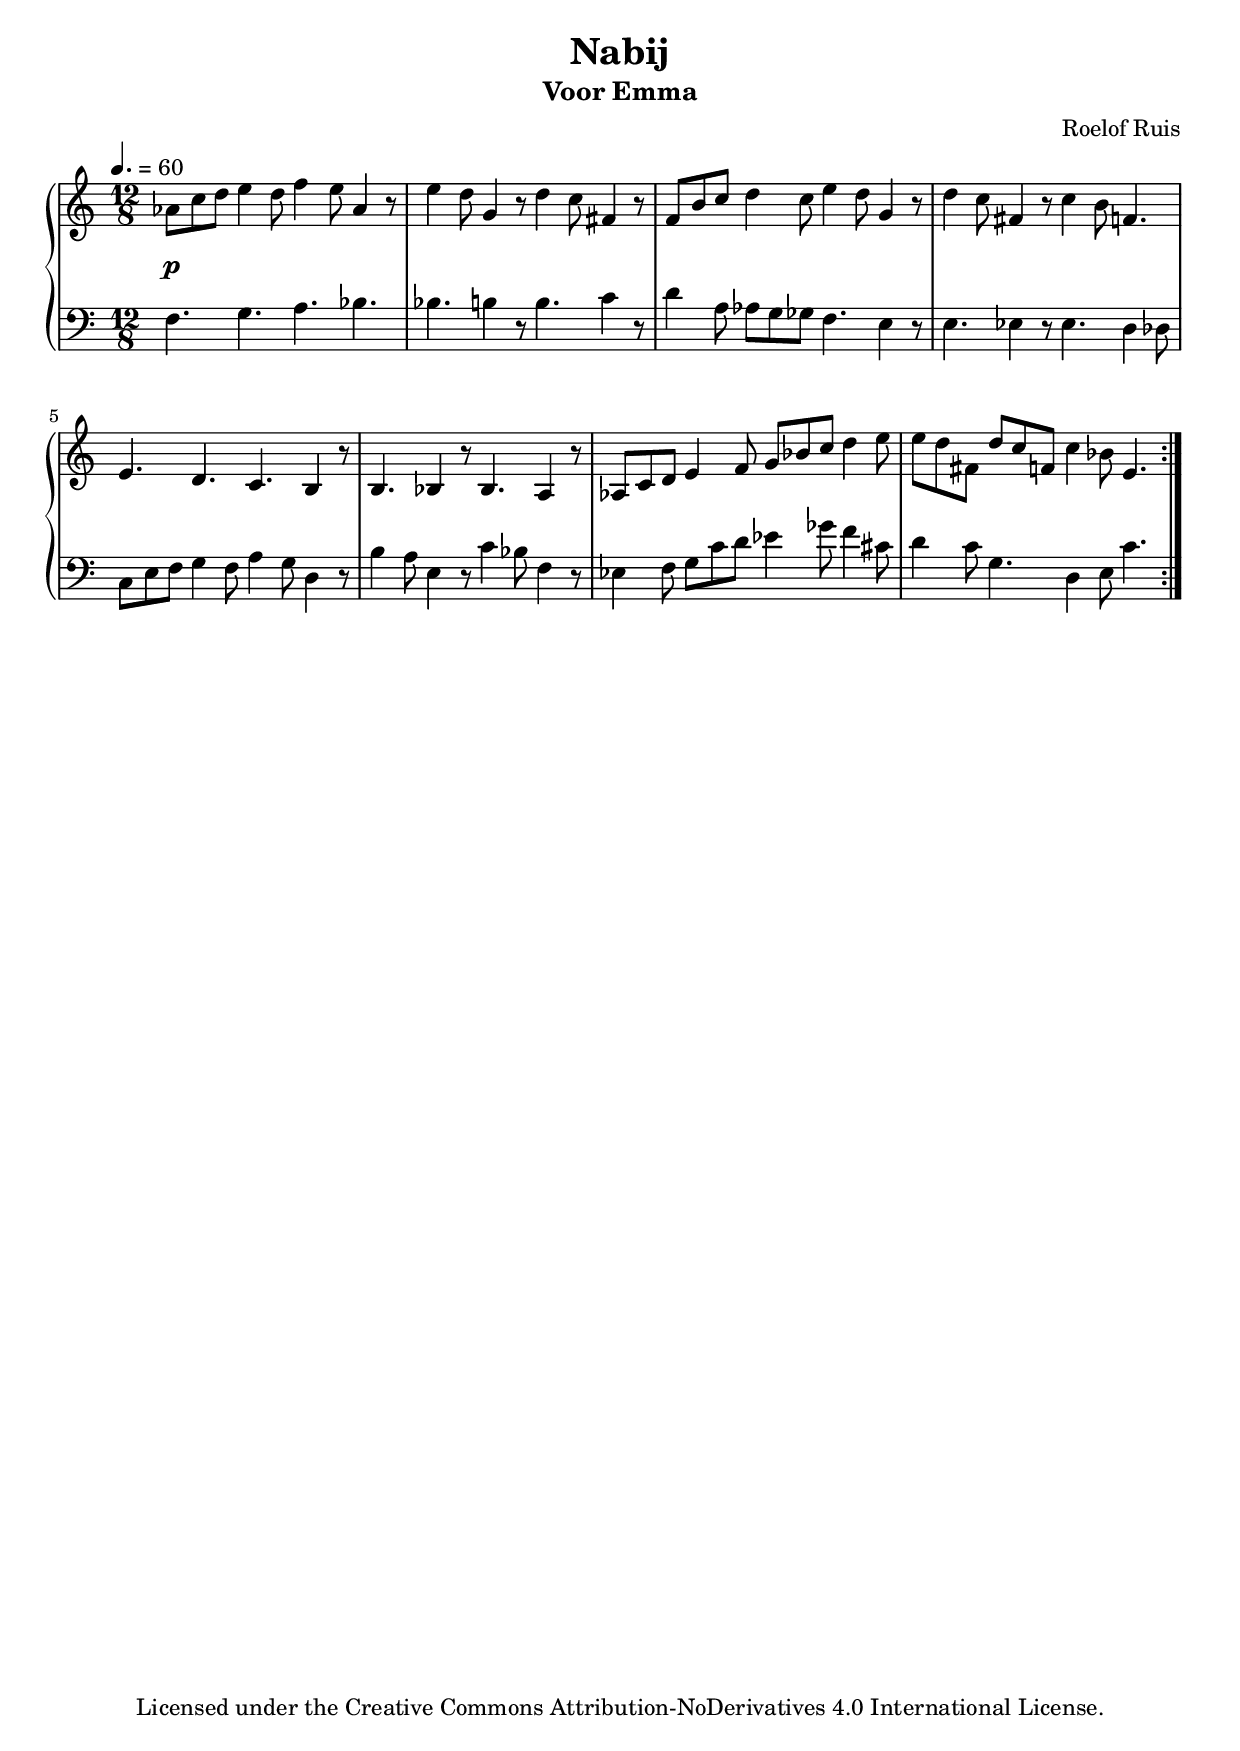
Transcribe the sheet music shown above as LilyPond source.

\version "2.22.0"

\include "../shared_includes.ly"
% \include "../../includes/accordion-func.ly"

options = {
  \numericTimeSignature
  \tempo 4. = 60
  \time 12/8
  \key c \major
}

staffRight = \relative c'' {
  \options
  \clef treble

  as8 c d e4 d8 f4 e8 as,4 r8 |
  e'4 d8 g,4 r8 d'4 c8 fis,4 r8 | 
  f8 b c d4 c8 e4 d8 g,4 r8 |
  d'4 c8 fis,4 r8 c'4 b8 f4. |
  \break
  
  e4. d c b4 r8 |
  b4. bes4 r8 bes4. a4 r8 |
  as8 c d e4 f8 g8 bes c d4 e8 |
  e8 d fis, d' c f, c'4 bes8 e,4. |
  
  \bar ":|."
  
}

staffLeft = \relative c {
  \options
  \clef bass
  
  f4. g a bes |
  bes4. b4 r8 b4. c4 r8 |
  d4 a8 as8 g ges f4. e4 r8 |
  e4. es4 r8 es4. d4 des8 |
  \break
  
  c8 e f g4 f8 a4 g8 d4 r8 |
  b'4 a8 e4 r8 c'4 bes8 f4 r8 |
  es4 f8 g8 c d es4 ges8 f4 cis8 |
  d4 c8 g4. d4 e8 c'4. |

  
  \bar ":|."
}

dynamicsStaff = \new Dynamics {
  \time 12/8
  
  s1\p
}

\book {
  
  \header {
    title = "Nabij"
    subtitle = "Voor Emma"
    composer = "Roelof Ruis"
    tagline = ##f
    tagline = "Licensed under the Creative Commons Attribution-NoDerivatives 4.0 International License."
  }

  \paper {
    max-systems-per-page = 2
    min-systems-per-page = 2

    indent = 0.0
  }

  \score {
    \new PianoStaff \with {
      \override StaffGrouper.staff-staff-spacing = #'((basic-distance . 12) (padding . 1))
    } <<
      \new Staff = "right" \with {midiInstrument = "flute"} \staffRight
      \dynamicsStaff
      \new Staff = "left" \with {midiInstrument = "flute"} \staffLeft
    >>

    \layout {}
    
    \midi {}
  }
}
